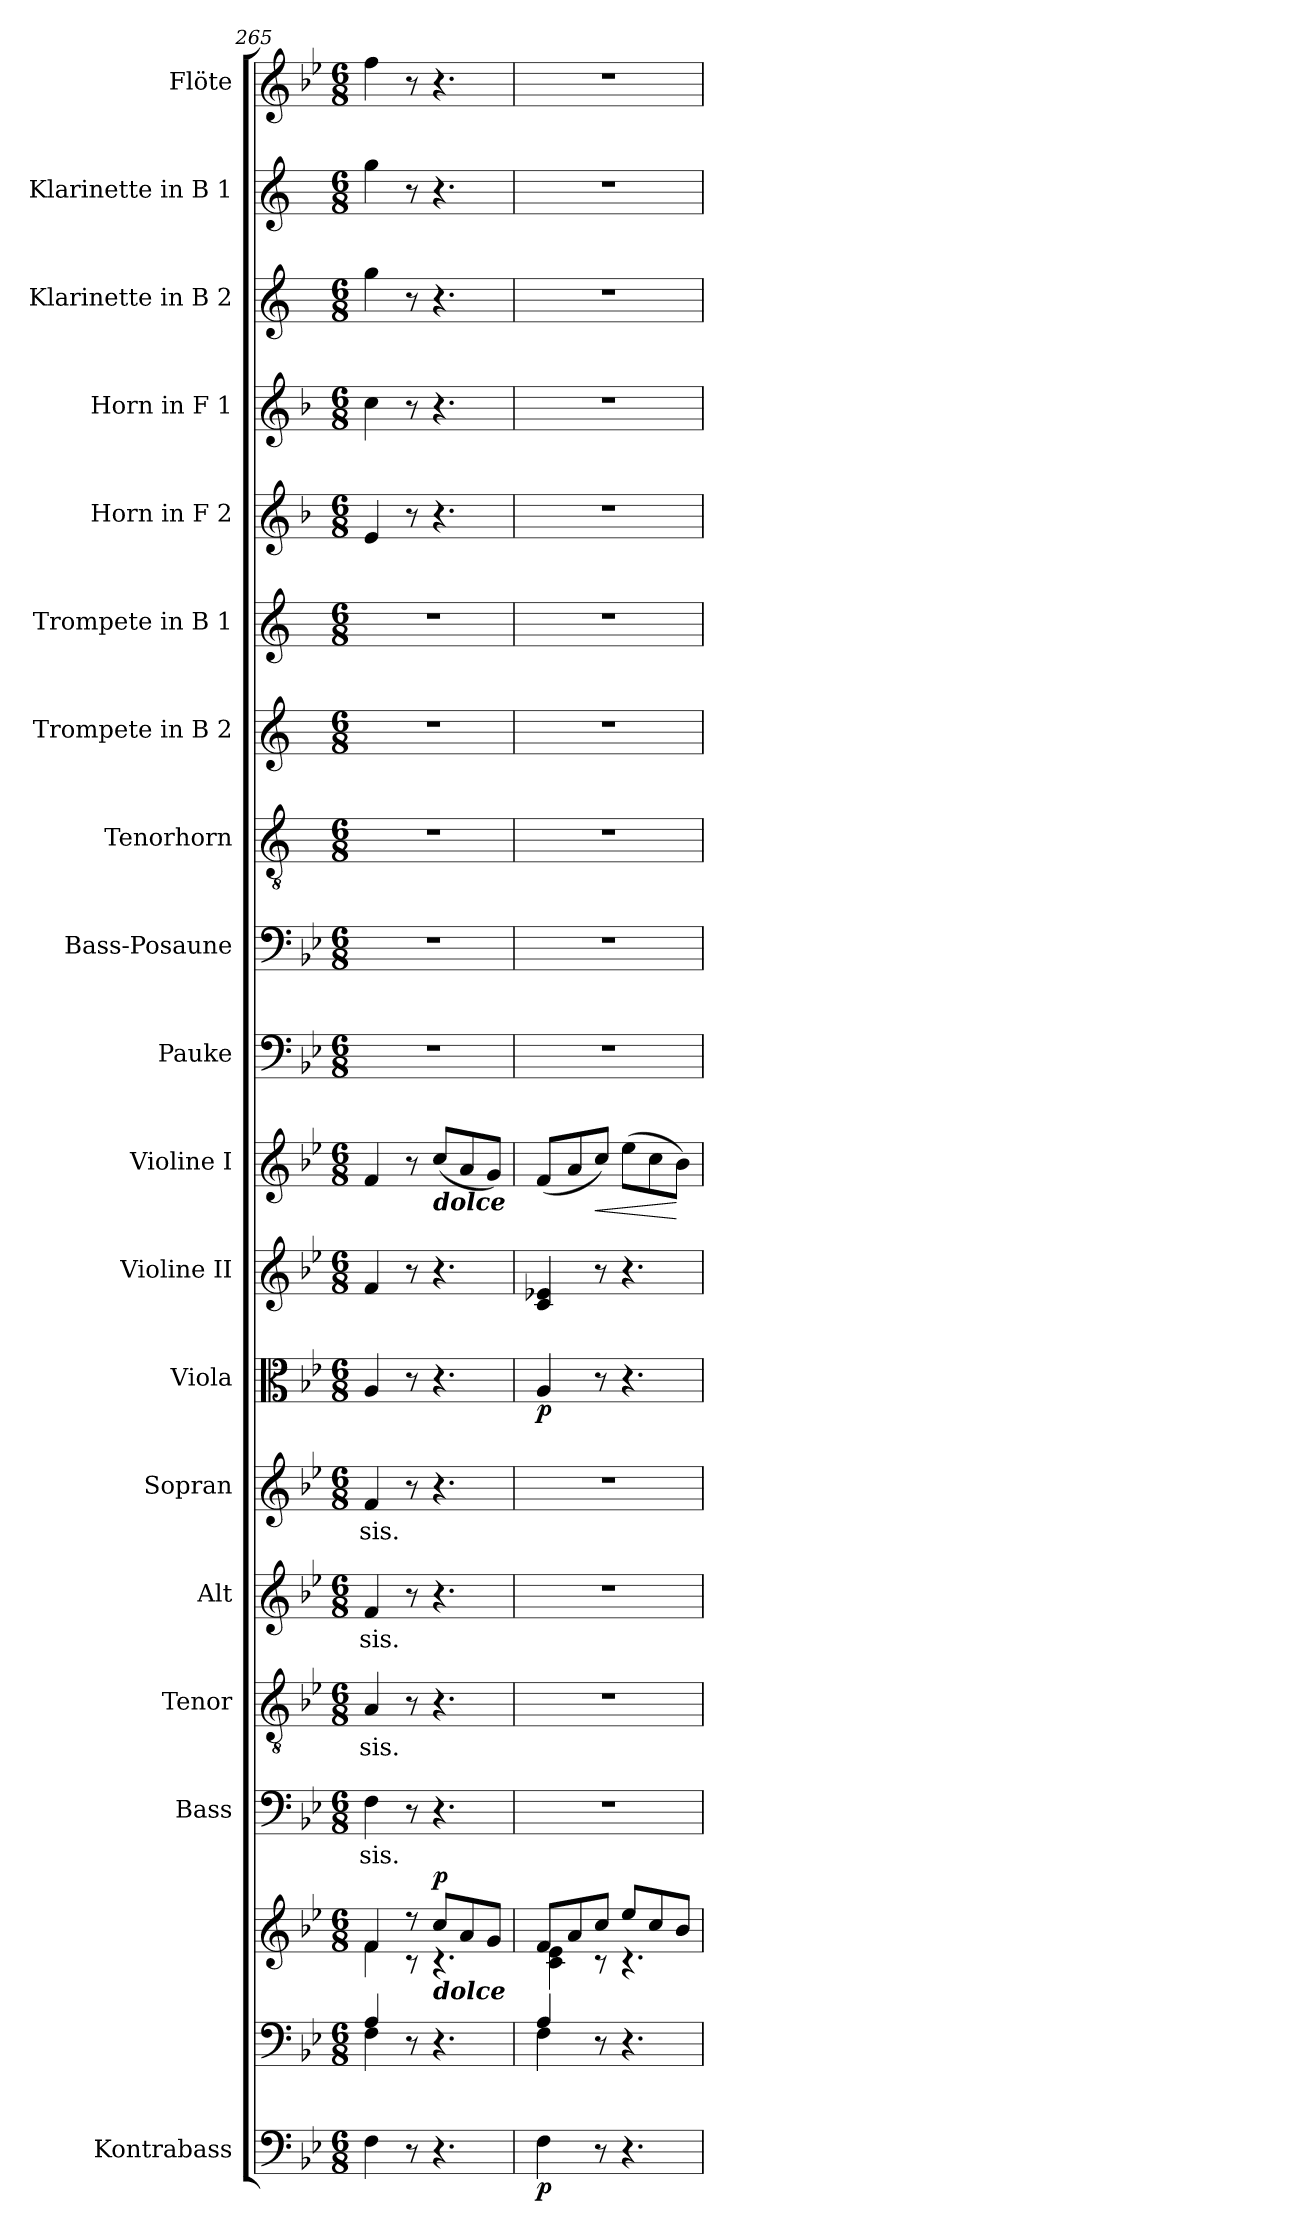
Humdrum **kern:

**kern	**dynam	**kern	**kern	**dynam	**kern	**text	**kern	**text	**kern	**text	**kern	**text	**kern	**dynam	**kern	**kern	**dynam	**kern	**kern	**kern	**kern	**kern	**kern	**kern	**kern	**kern	**kern
*part19	*part19	*part18	*part18	*part18	*part17	*part17	*part16	*part16	*part15	*part15	*part14	*part14	*part13	*part13	*part12	*part11	*part11	*part10	*part9	*part8	*part7	*part6	*part5	*part4	*part3	*part2	*part1
*staff20	*staff20	*staff19	*staff18	*staff18/19	*staff17	*staff17	*staff16	*staff16	*staff15	*staff15	*staff14	*staff14	*staff13	*staff13	*staff12	*staff11	*staff11	*staff10	*staff9	*staff8	*staff7	*staff6	*staff5	*staff4	*staff3	*staff2	*staff1
*I"Kontrabass	*	*	*	*	*I"Bass	*	*I"Tenor	*	*I"Alt	*	*I"Sopran	*	*I"Viola	*	*I"Violine II	*I"Violine I	*	*I"Pauke	*I"Bass-Posaune	*I"Tenorhorn	*I"Trompete in B 2	*I"Trompete in B 1	*I"Horn in F 2	*I"Horn in F 1	*I"Klarinette in B 2	*I"Klarinette in B 1	*I"Flöte
*I'Kb.	*	*	*	*	*I'B	*	*I'T	*	*I'A	*	*I'S	*	*I'Vla.	*	*I'Vl. II	*I'Vl. I	*	*I'Pk.	*I'B. Pos.	*I'T	*	*	*I'Hrn. 2	*I'Hrn. 1	*	*	*I'Fl.
*clefF4	*	*clefF4	*clefG2	*	*clefF4	*	*clefGv2	*	*clefG2	*	*clefG2	*	*clefC3	*	*clefG2	*clefG2	*	*clefF4	*clefF4	*clefGv2	*clefG2	*clefG2	*clefG2	*clefG2	*clefG2	*clefG2	*clefG2
*ITrd7c12	*	*	*	*	*	*	*	*	*	*	*	*	*	*	*	*	*	*	*	*ITrd1c2	*ITrd1c2	*ITrd1c2	*ITrd4c7	*ITrd4c7	*ITrd1c2	*ITrd1c2	*
*k[b-e-]	*	*k[b-e-]	*k[b-e-]	*	*k[b-e-]	*	*k[b-e-]	*	*k[b-e-]	*	*k[b-e-]	*	*k[b-e-]	*	*k[b-e-]	*k[b-e-]	*	*k[b-e-]	*k[b-e-]	*k[b-e-]	*k[b-e-]	*k[b-e-]	*k[b-e-]	*k[b-e-]	*k[b-e-]	*k[b-e-]	*k[b-e-]
*B-:	*	*B-:	*B-:	*	*B-:	*	*B-:	*	*B-:	*	*B-:	*	*B-:	*	*B-:	*B-:	*	*B-:	*B-:	*B-:	*B-:	*B-:	*B-:	*B-:	*B-:	*B-:	*B-:
*M6/8	*	*M6/8	*M6/8	*	*M6/8	*	*M6/8	*	*M6/8	*	*M6/8	*	*M6/8	*	*M6/8	*M6/8	*	*M6/8	*M6/8	*M6/8	*M6/8	*M6/8	*M6/8	*M6/8	*M6/8	*M6/8	*M6/8
=265	=265	=265	=265	=265	=265	=265	=265	=265	=265	=265	=265	=265	=265	=265	=265	=265	=265	=265	=265	=265	=265	=265	=265	=265	=265	=265	=265
*	*	*^	*^	*	*	*	*	*	*	*	*	*	*	*	*	*	*	*	*	*	*	*	*	*	*	*	*
!	!	!	!	!	!	!	!	!LO:LY:b	!	!LO:LY:b	!	!LO:LY:b	!	!LO:LY:b	!	!	!	!	!	!	!	!	!	!	!	!	!	!	!
4FF\	.	4A/	4F\	4f/	4f\	.	4F\	-sis.	4A/	-sis.	4f/	-sis.	4f/	-sis.	4A/	.	4f/	4f/	.	2.r	2.r	2.r	2.r	2.r	4A/	4f\	4ff\	4ff\	4ff\
8r	.	2ryy	8r	8r	8r	.	8r	.	8r	.	8r	.	8r	.	8r	.	8r	8r	.	.	.	.	.	.	8r	8r	8r	8r	8r
!	!	!	!	!	!	!	!	!	!	!	!	!	!	!	!	!	!	!LO:TX:b:Bi:t=dolce	!	!	!	!	!	!	!	!	!	!	!
!	!	!	!	!LO:TX:b:Bi:t=dolce	!	!	!	!	!	!	!	!	!	!	!	!	!	!	!	!	!	!	!	!	!	!	!	!	!
!	!	!	!	!	!	!LO:DY:a	!	!	!	!	!	!	!	!	!	!	!	!	!	!	!	!	!	!	!	!	!	!	!
4.r	.	.	4.r	8cc/L	4.rc	p	4.r	.	4.r	.	4.r	.	4.r	.	4.r	.	4.r	(<8cc/L	.	.	.	.	.	.	4.r	4.r	4.r	4.r	4.r
.	.	.	.	8a/	.	.	.	.	.	.	.	.	.	.	.	.	.	8a/	.	.	.	.	.	.	.	.	.	.	.
.	.	.	.	8g/J	.	.	.	.	.	.	.	.	.	.	.	.	.	8g/J)	.	.	.	.	.	.	.	.	.	.	.
=266	=266	=266	=266	=266	=266	=266	=266	=266	=266	=266	=266	=266	=266	=266	=266	=266	=266	=266	=266	=266	=266	=266	=266	=266	=266	=266	=266	=266	=266
!	!LO:DY:b	!	!	!	!	!	!	!	!	!	!	!	!	!	!	!LO:DY:b	!	!	!	!	!	!	!	!	!	!	!	!	!
4FF\	p	4A/	4F\	8f/L	4c\ 4e-\	.	2.r	.	2.r	.	2.r	.	2.r	.	4A/	p	4c/ 4e-X/	(<8f/L	.	2.r	2.r	2.r	2.r	2.r	2.r	2.r	2.r	2.r	2.r
.	.	.	.	8a/	.	.	.	.	.	.	.	.	.	.	.	.	.	8a/	.	.	.	.	.	.	.	.	.	.	.
!	!	!	!	!	!	!	!	!	!	!	!	!	!	!	!	!	!	!	!LO:HP:b	!	!	!	!	!	!	!	!	!	!
8r	.	2ryy	8r	8cc/J	8rc	.	.	.	.	.	.	.	.	.	8r	.	8r	8cc/J)	<	.	.	.	.	.	.	.	.	.	.
4.r	.	.	4.r	8ee-/L	4.rc	.	.	.	.	.	.	.	.	.	4.r	.	4.r	(>8ee-\L	.	.	.	.	.	.	.	.	.	.	.
.	.	.	.	8cc/	.	.	.	.	.	.	.	.	.	.	.	.	.	8cc\	.	.	.	.	.	.	.	.	.	.	.
.	.	.	.	8b-/J	.	.	.	.	.	.	.	.	.	.	.	.	.	8b-\J)	[	.	.	.	.	.	.	.	.	.	.
*	*	*v	*v	*	*	*	*	*	*	*	*	*	*	*	*	*	*	*	*	*	*	*	*	*	*	*	*	*	*
*	*	*	*v	*v	*	*	*	*	*	*	*	*	*	*	*	*	*	*	*	*	*	*	*	*	*	*	*	*
=	=	=	=	=	=	=	=	=	=	=	=	=	=	=	=	=	=	=	=	=	=	=	=	=	=	=	=
*-	*-	*-	*-	*-	*-	*-	*-	*-	*-	*-	*-	*-	*-	*-	*-	*-	*-	*-	*-	*-	*-	*-	*-	*-	*-	*-	*-
